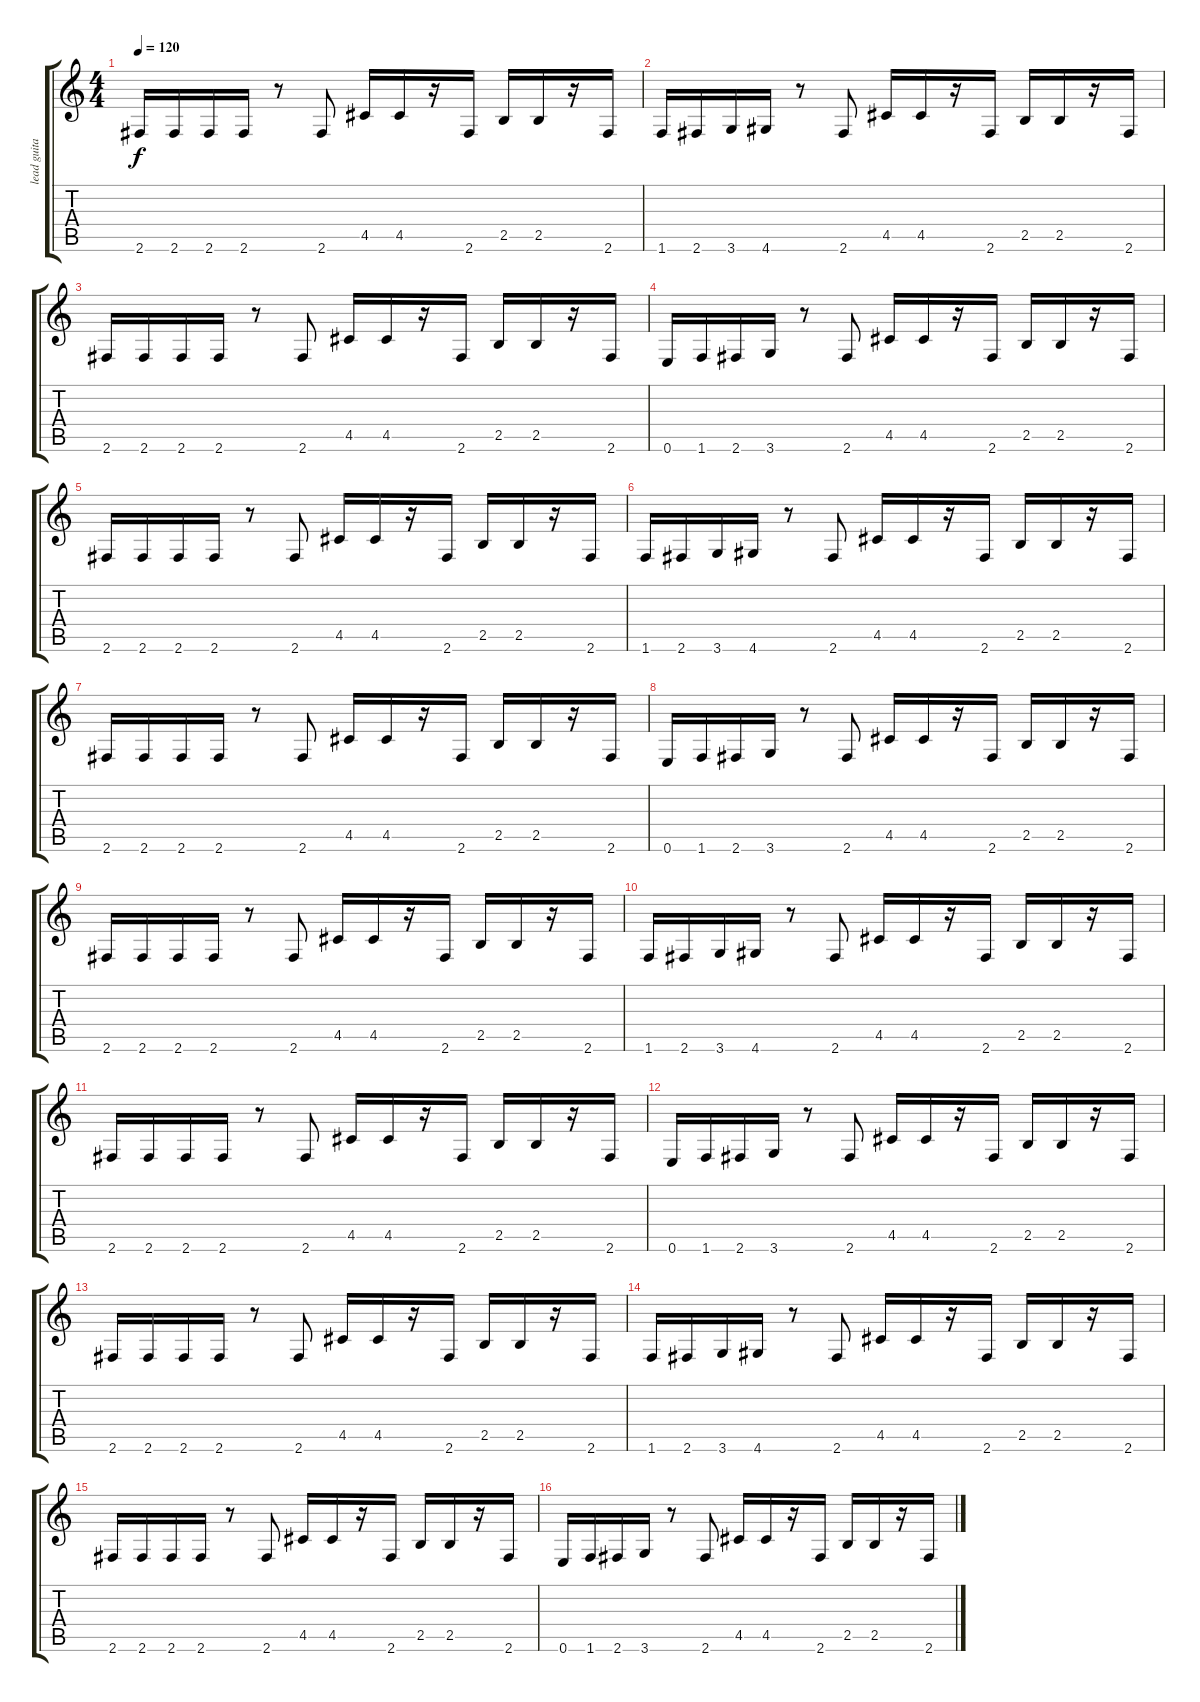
\track ("lead guitar" "lead guita") {instrument overdrivenguitar}
\staff {score tabs}
\tuning (E4 B3 G3 D3 A2 E2) {hide}
\ts (4 4)
\tempo 120
\clef g2
\ks c
2.6.16{dy f instrument overdrivenguitar} 2.6.16 2.6.16 2.6.16 r.8 2.6.8 4.5.16 4.5.16 r.16 2.6.16 2.5.16 2.5.16 r.16 2.6.16 |
1.6.16 2.6.16 3.6.16 4.6.16 r.8 2.6.8 4.5.16 4.5.16 r.16 2.6.16 2.5.16 2.5.16 r.16 2.6.16 |
2.6.16 2.6.16 2.6.16 2.6.16 r.8 2.6.8 4.5.16 4.5.16 r.16 2.6.16 2.5.16 2.5.16 r.16 2.6.16 |
0.6.16 1.6.16 2.6.16 3.6.16 r.8 2.6.8 4.5.16 4.5.16 r.16 2.6.16 2.5.16 2.5.16 r.16 2.6.16 |
2.6.16 2.6.16 2.6.16 2.6.16 r.8 2.6.8 4.5.16 4.5.16 r.16 2.6.16 2.5.16 2.5.16 r.16 2.6.16 |
1.6.16 2.6.16 3.6.16 4.6.16 r.8 2.6.8 4.5.16 4.5.16 r.16 2.6.16 2.5.16 2.5.16 r.16 2.6.16 |
2.6.16 2.6.16 2.6.16 2.6.16 r.8 2.6.8 4.5.16 4.5.16 r.16 2.6.16 2.5.16 2.5.16 r.16 2.6.16 |
0.6.16 1.6.16 2.6.16 3.6.16 r.8 2.6.8 4.5.16 4.5.16 r.16 2.6.16 2.5.16 2.5.16 r.16 2.6.16 |
2.6.16 2.6.16 2.6.16 2.6.16 r.8 2.6.8 4.5.16 4.5.16 r.16 2.6.16 2.5.16 2.5.16 r.16 2.6.16 |
1.6.16 2.6.16 3.6.16 4.6.16 r.8 2.6.8 4.5.16 4.5.16 r.16 2.6.16 2.5.16 2.5.16 r.16 2.6.16 |
2.6.16 2.6.16 2.6.16 2.6.16 r.8 2.6.8 4.5.16 4.5.16 r.16 2.6.16 2.5.16 2.5.16 r.16 2.6.16 |
0.6.16 1.6.16 2.6.16 3.6.16 r.8 2.6.8 4.5.16 4.5.16 r.16 2.6.16 2.5.16 2.5.16 r.16 2.6.16 |
2.6.16 2.6.16 2.6.16 2.6.16 r.8 2.6.8 4.5.16 4.5.16 r.16 2.6.16 2.5.16 2.5.16 r.16 2.6.16 |
1.6.16 2.6.16 3.6.16 4.6.16 r.8 2.6.8 4.5.16 4.5.16 r.16 2.6.16 2.5.16 2.5.16 r.16 2.6.16 |
2.6.16 2.6.16 2.6.16 2.6.16 r.8 2.6.8 4.5.16 4.5.16 r.16 2.6.16 2.5.16 2.5.16 r.16 2.6.16 |
0.6.16 1.6.16 2.6.16 3.6.16 r.8 2.6.8 4.5.16 4.5.16 r.16 2.6.16 2.5.16 2.5.16 r.16 2.6.16
